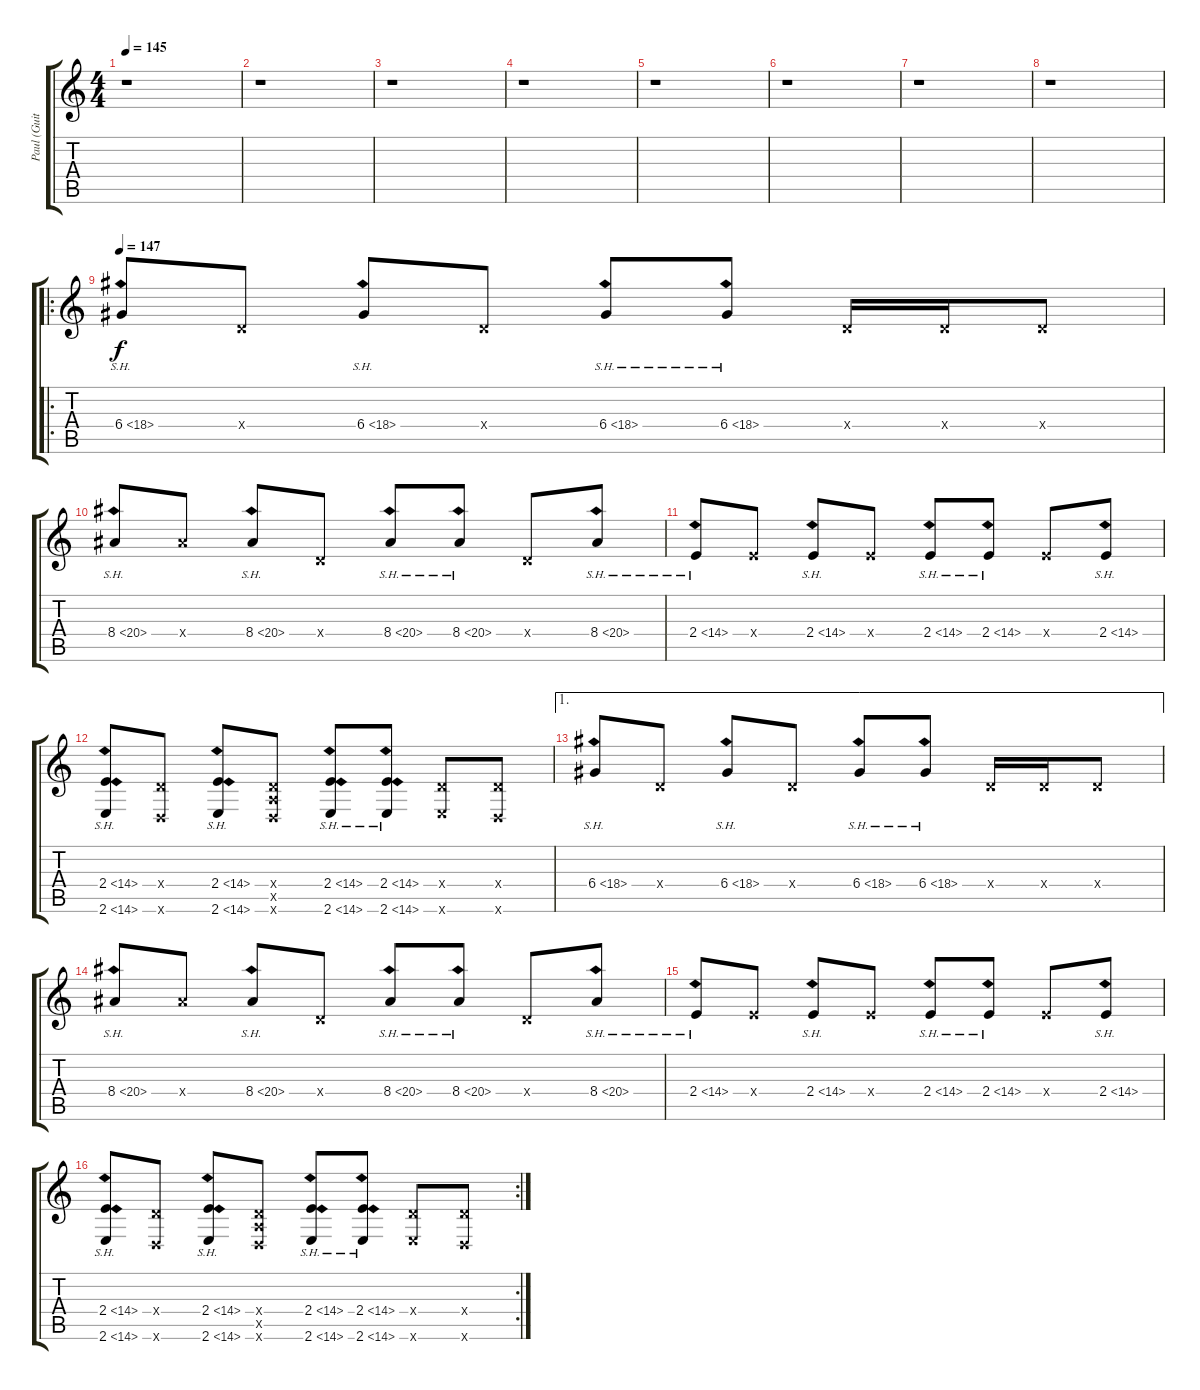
\track ("Paul (Guitar 2)" "Paul (Guit") {instrument distortionguitar}
\staff {score tabs}
\tuning (E4 B3 G3 D3 A2 D2) {hide}
\ts (4 4)
\tempo 145
\clef g2
\ks c
r.1{dy f instrument distortionguitar} |
r.1 |
r.1 |
r.1 |
r.1 |
r.1 |
r.1 |
r.1 |
\ro
\tempo 147
6.4{sh 12}.8{volume 11} 0.4{x}.8 6.4{sh 12}.8 0.4{x}.8 6.4{sh 12}.8 6.4{sh 12}.8 0.4{x}.16 0.4{x}.16 0.4{x}.8 |
8.4{sh 12}.8 8.4{x}.8 8.4{sh 12}.8 0.4{x}.8 8.4{sh 12}.8 8.4{sh 12}.8 0.4{x}.8 8.4{sh 12}.8 |
2.4{sh 12}.8 2.4{x}.8 2.4{sh 12}.8 2.4{x}.8 2.4{sh 12}.8 2.4{sh 12}.8 2.4{x}.8 2.4{sh 12}.8 |
(2.4{sh 12} 2.6{sh 12}).8 (0.4{x} 0.6{x}).8 (2.4{sh 12} 2.6{sh 12}).8 (0.4{x} 0.5{x} 0.6{x}).8 (2.4{sh 12} 2.6{sh 12}).8 (2.4{sh 12} 2.6{sh 12}).8 (0.4{x} 2.6{x}).8 (0.4{x} 0.6{x}).8 |
\ae 1
6.4{sh 12}.8 0.4{x}.8 6.4{sh 12}.8 0.4{x}.8 6.4{sh 12}.8 6.4{sh 12}.8 0.4{x}.16 0.4{x}.16 0.4{x}.8 |
8.4{sh 12}.8 8.4{x}.8 8.4{sh 12}.8 0.4{x}.8 8.4{sh 12}.8 8.4{sh 12}.8 0.4{x}.8 8.4{sh 12}.8 |
2.4{sh 12}.8 2.4{x}.8 2.4{sh 12}.8 2.4{x}.8 2.4{sh 12}.8 2.4{sh 12}.8 2.4{x}.8 2.4{sh 12}.8 |
\rc 2
(2.4{sh 12} 2.6{sh 12}).8 (0.4{x} 0.6{x}).8 (2.4{sh 12} 2.6{sh 12}).8 (0.4{x} 0.5{x} 0.6{x}).8 (2.4{sh 12} 2.6{sh 12}).8 (2.4{sh 12} 2.6{sh 12}).8 (0.4{x} 2.6{x}).8 (0.4{x} 0.6{x}).8
